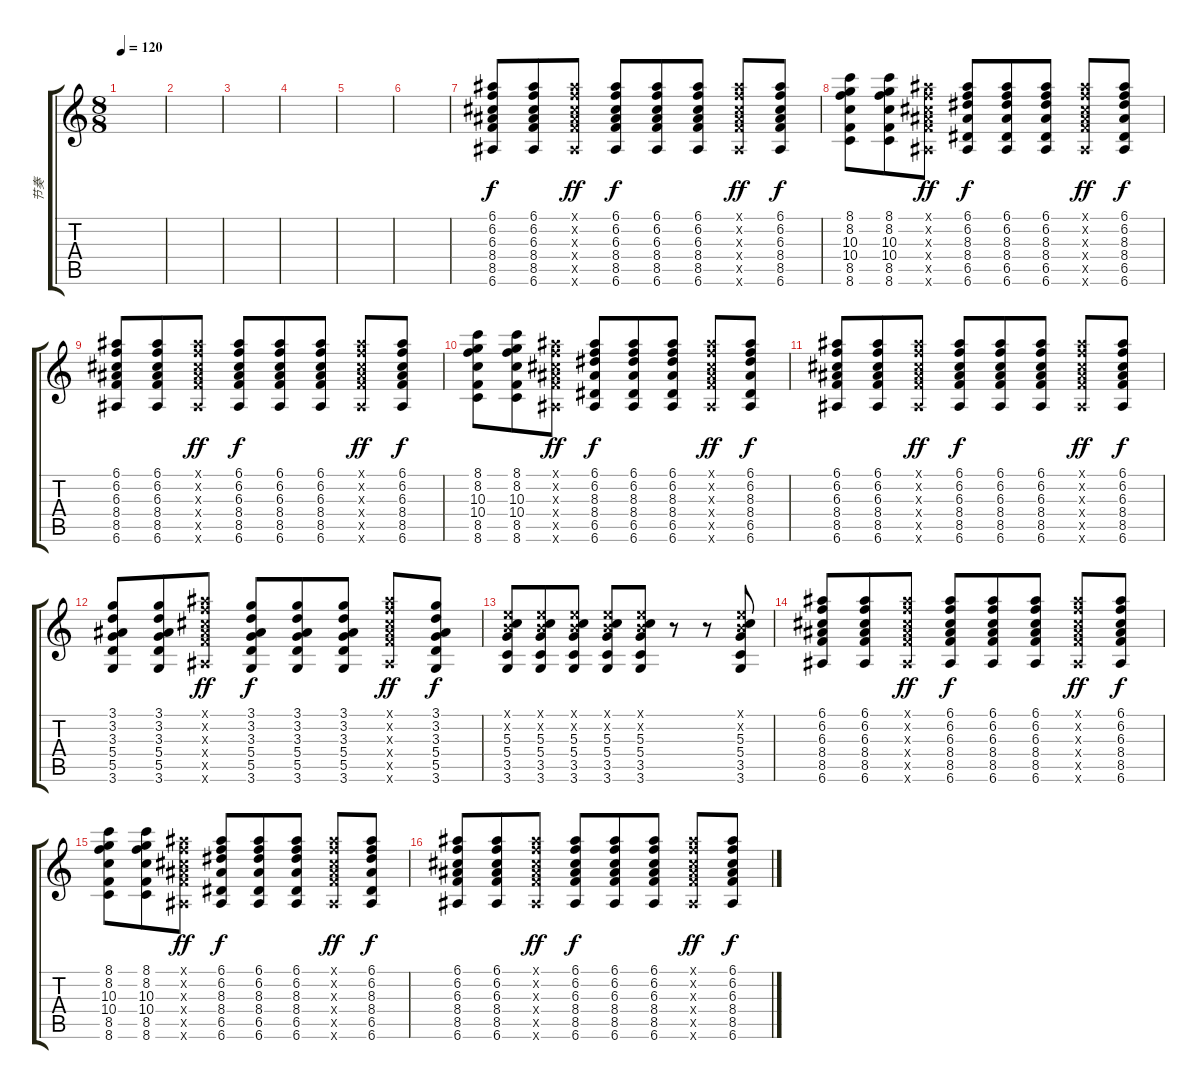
\track ("节奏" "节奏") {instrument distortionguitar}
\staff {score tabs}
\tuning (E4 B3 G3 D3 A2 E2) {hide}
\ts (8 8)
\tempo 120
\clef g2
\ks c
|
|
|
|
|
|
(6.1 6.2 6.3 8.4 8.5 6.6).8 (6.1 6.2 6.3 8.4 8.5 6.6).8 (6.1{x} 6.2{x} 6.3{x} 8.4{x} 8.5{x} 6.6{x}).8{dy ff} (6.1 6.2 6.3 8.4 8.5 6.6).8{dy f} (6.1 6.2 6.3 8.4 8.5 6.6).8 (6.1 6.2 6.3 8.4 8.5 6.6).8 (6.1{x} 6.2{x} 6.3{x} 8.4{x} 8.5{x} 6.6{x}).8{dy ff} (6.1 6.2 6.3 8.4 8.5 6.6).8{dy f} |
(8.1 8.2 10.3 10.4 8.5 8.6).8 (8.1 8.2 10.3 10.4 8.5 8.6).8 (6.1{x} 6.2{x} 6.3{x} 8.4{x} 8.5{x} 6.6{x}).8{dy ff} (6.1 6.2 8.3 8.4 6.5 6.6).8{dy f} (6.1 6.2 8.3 8.4 6.5 6.6).8 (6.1 6.2 8.3 8.4 6.5 6.6).8 (6.1{x} 6.2{x} 6.3{x} 8.4{x} 8.5{x} 6.6{x}).8{dy ff} (6.1 6.2 8.3 8.4 6.5 6.6).8{dy f} |
(6.1 6.2 6.3 8.4 8.5 6.6).8 (6.1 6.2 6.3 8.4 8.5 6.6).8 (6.1{x} 6.2{x} 6.3{x} 8.4{x} 8.5{x} 6.6{x}).8{dy ff} (6.1 6.2 6.3 8.4 8.5 6.6).8{dy f} (6.1 6.2 6.3 8.4 8.5 6.6).8 (6.1 6.2 6.3 8.4 8.5 6.6).8 (6.1{x} 6.2{x} 6.3{x} 8.4{x} 8.5{x} 6.6{x}).8{dy ff} (6.1 6.2 6.3 8.4 8.5 6.6).8{dy f} |
(8.1 8.2 10.3 10.4 8.5 8.6).8 (8.1 8.2 10.3 10.4 8.5 8.6).8 (6.1{x} 6.2{x} 6.3{x} 8.4{x} 8.5{x} 6.6{x}).8{dy ff} (6.1 6.2 8.3 8.4 6.5 6.6).8{dy f} (6.1 6.2 8.3 8.4 6.5 6.6).8 (6.1 6.2 8.3 8.4 6.5 6.6).8 (6.1{x} 6.2{x} 6.3{x} 8.4{x} 8.5{x} 6.6{x}).8{dy ff} (6.1 6.2 8.3 8.4 6.5 6.6).8{dy f} |
(6.1 6.2 6.3 8.4 8.5 6.6).8 (6.1 6.2 6.3 8.4 8.5 6.6).8 (6.1{x} 6.2{x} 6.3{x} 8.4{x} 8.5{x} 6.6{x}).8{dy ff} (6.1 6.2 6.3 8.4 8.5 6.6).8{dy f} (6.1 6.2 6.3 8.4 8.5 6.6).8 (6.1 6.2 6.3 8.4 8.5 6.6).8 (6.1{x} 6.2{x} 6.3{x} 8.4{x} 8.5{x} 6.6{x}).8{dy ff} (6.1 6.2 6.3 8.4 8.5 6.6).8{dy f} |
(3.1 3.2 3.3 5.4 5.5 3.6).8 (3.1 3.2 3.3 5.4 5.5 3.6).8 (6.1{x} 6.2{x} 6.3{x} 8.4{x} 8.5{x} 6.6{x}).8{dy ff} (3.1 3.2 3.3 5.4 5.5 3.6).8{dy f} (3.1 3.2 3.3 5.4 5.5 3.6).8 (3.1 3.2 3.3 5.4 5.5 3.6).8 (6.1{x} 6.2{x} 6.3{x} 8.4{x} 8.5{x} 6.6{x}).8{dy ff} (3.1 3.2 3.3 5.4 5.5 3.6).8{dy f} |
(0.1{x} 0.2{x} 5.3 5.4 3.5 3.6).8 (0.1{x} 0.2{x} 5.3 5.4 3.5 3.6).8 (0.1{x} 0.2{x} 5.3 5.4 3.5 3.6).8 (0.1{x} 0.2{x} 5.3 5.4 3.5 3.6).8 (0.1{x} 0.2{x} 5.3 5.4 3.5 3.6).8 r.8 r.8 (0.1{x} 0.2{x} 5.3 5.4 3.5 3.6).8 |
(6.1 6.2 6.3 8.4 8.5 6.6).8 (6.1 6.2 6.3 8.4 8.5 6.6).8 (6.1{x} 6.2{x} 6.3{x} 8.4{x} 8.5{x} 6.6{x}).8{dy ff} (6.1 6.2 6.3 8.4 8.5 6.6).8{dy f} (6.1 6.2 6.3 8.4 8.5 6.6).8 (6.1 6.2 6.3 8.4 8.5 6.6).8 (6.1{x} 6.2{x} 6.3{x} 8.4{x} 8.5{x} 6.6{x}).8{dy ff} (6.1 6.2 6.3 8.4 8.5 6.6).8{dy f} |
(8.1 8.2 10.3 10.4 8.5 8.6).8 (8.1 8.2 10.3 10.4 8.5 8.6).8 (6.1{x} 6.2{x} 6.3{x} 8.4{x} 8.5{x} 6.6{x}).8{dy ff} (6.1 6.2 8.3 8.4 6.5 6.6).8{dy f} (6.1 6.2 8.3 8.4 6.5 6.6).8 (6.1 6.2 8.3 8.4 6.5 6.6).8 (6.1{x} 6.2{x} 6.3{x} 8.4{x} 8.5{x} 6.6{x}).8{dy ff} (6.1 6.2 8.3 8.4 6.5 6.6).8{dy f} |
(6.1 6.2 6.3 8.4 8.5 6.6).8 (6.1 6.2 6.3 8.4 8.5 6.6).8 (6.1{x} 6.2{x} 6.3{x} 8.4{x} 8.5{x} 6.6{x}).8{dy ff} (6.1 6.2 6.3 8.4 8.5 6.6).8{dy f} (6.1 6.2 6.3 8.4 8.5 6.6).8 (6.1 6.2 6.3 8.4 8.5 6.6).8 (6.1{x} 6.2{x} 6.3{x} 8.4{x} 8.5{x} 6.6{x}).8{dy ff} (6.1 6.2 6.3 8.4 8.5 6.6).8{dy f}
